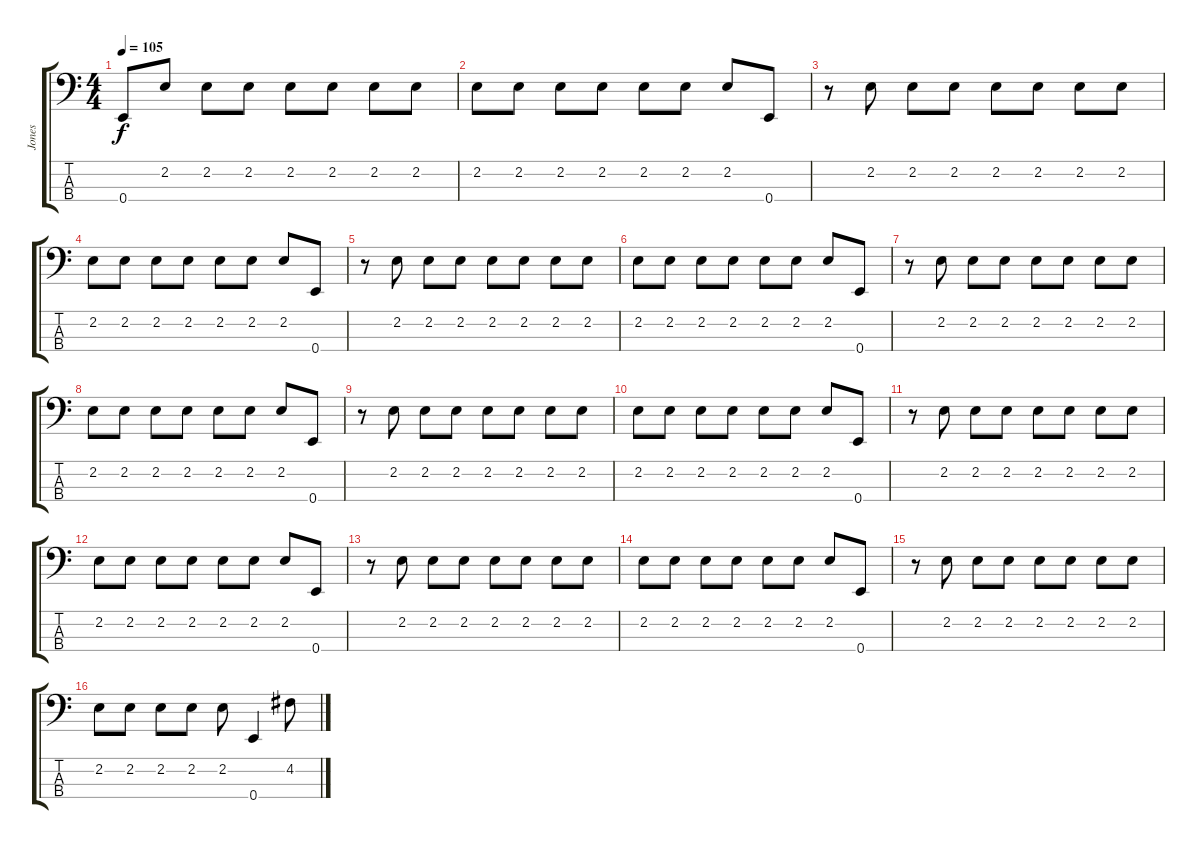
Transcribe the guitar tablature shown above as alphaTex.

\track ("Jones" "Jones") {instrument electricbassfinger}
\staff {score tabs}
\tuning (G2 D2 A1 E1) {hide}
\ts (4 4)
\tempo 105
\clef f4
\ks c
0.4.8{dy f} 2.2.8 2.2.8 2.2.8 2.2.8 2.2.8 2.2.8 2.2.8 |
2.2.8 2.2.8 2.2.8 2.2.8 2.2.8 2.2.8 2.2.8 0.4.8 |
r.8 2.2.8 2.2.8 2.2.8 2.2.8 2.2.8 2.2.8 2.2.8 |
2.2.8 2.2.8 2.2.8 2.2.8 2.2.8 2.2.8 2.2.8 0.4.8 |
r.8 2.2.8 2.2.8 2.2.8 2.2.8 2.2.8 2.2.8 2.2.8 |
2.2.8 2.2.8 2.2.8 2.2.8 2.2.8 2.2.8 2.2.8 0.4.8 |
r.8 2.2.8 2.2.8 2.2.8 2.2.8 2.2.8 2.2.8 2.2.8 |
2.2.8 2.2.8 2.2.8 2.2.8 2.2.8 2.2.8 2.2.8 0.4.8 |
r.8 2.2.8 2.2.8 2.2.8 2.2.8 2.2.8 2.2.8 2.2.8 |
2.2.8 2.2.8 2.2.8 2.2.8 2.2.8 2.2.8 2.2.8 0.4.8 |
r.8 2.2.8 2.2.8 2.2.8 2.2.8 2.2.8 2.2.8 2.2.8 |
2.2.8 2.2.8 2.2.8 2.2.8 2.2.8 2.2.8 2.2.8 0.4.8 |
r.8 2.2.8 2.2.8 2.2.8 2.2.8 2.2.8 2.2.8 2.2.8 |
2.2.8 2.2.8 2.2.8 2.2.8 2.2.8 2.2.8 2.2.8 0.4.8 |
r.8 2.2.8 2.2.8 2.2.8 2.2.8 2.2.8 2.2.8 2.2.8 |
2.2.8 2.2.8 2.2.8 2.2.8 2.2.8 0.4.4 4.2.8
